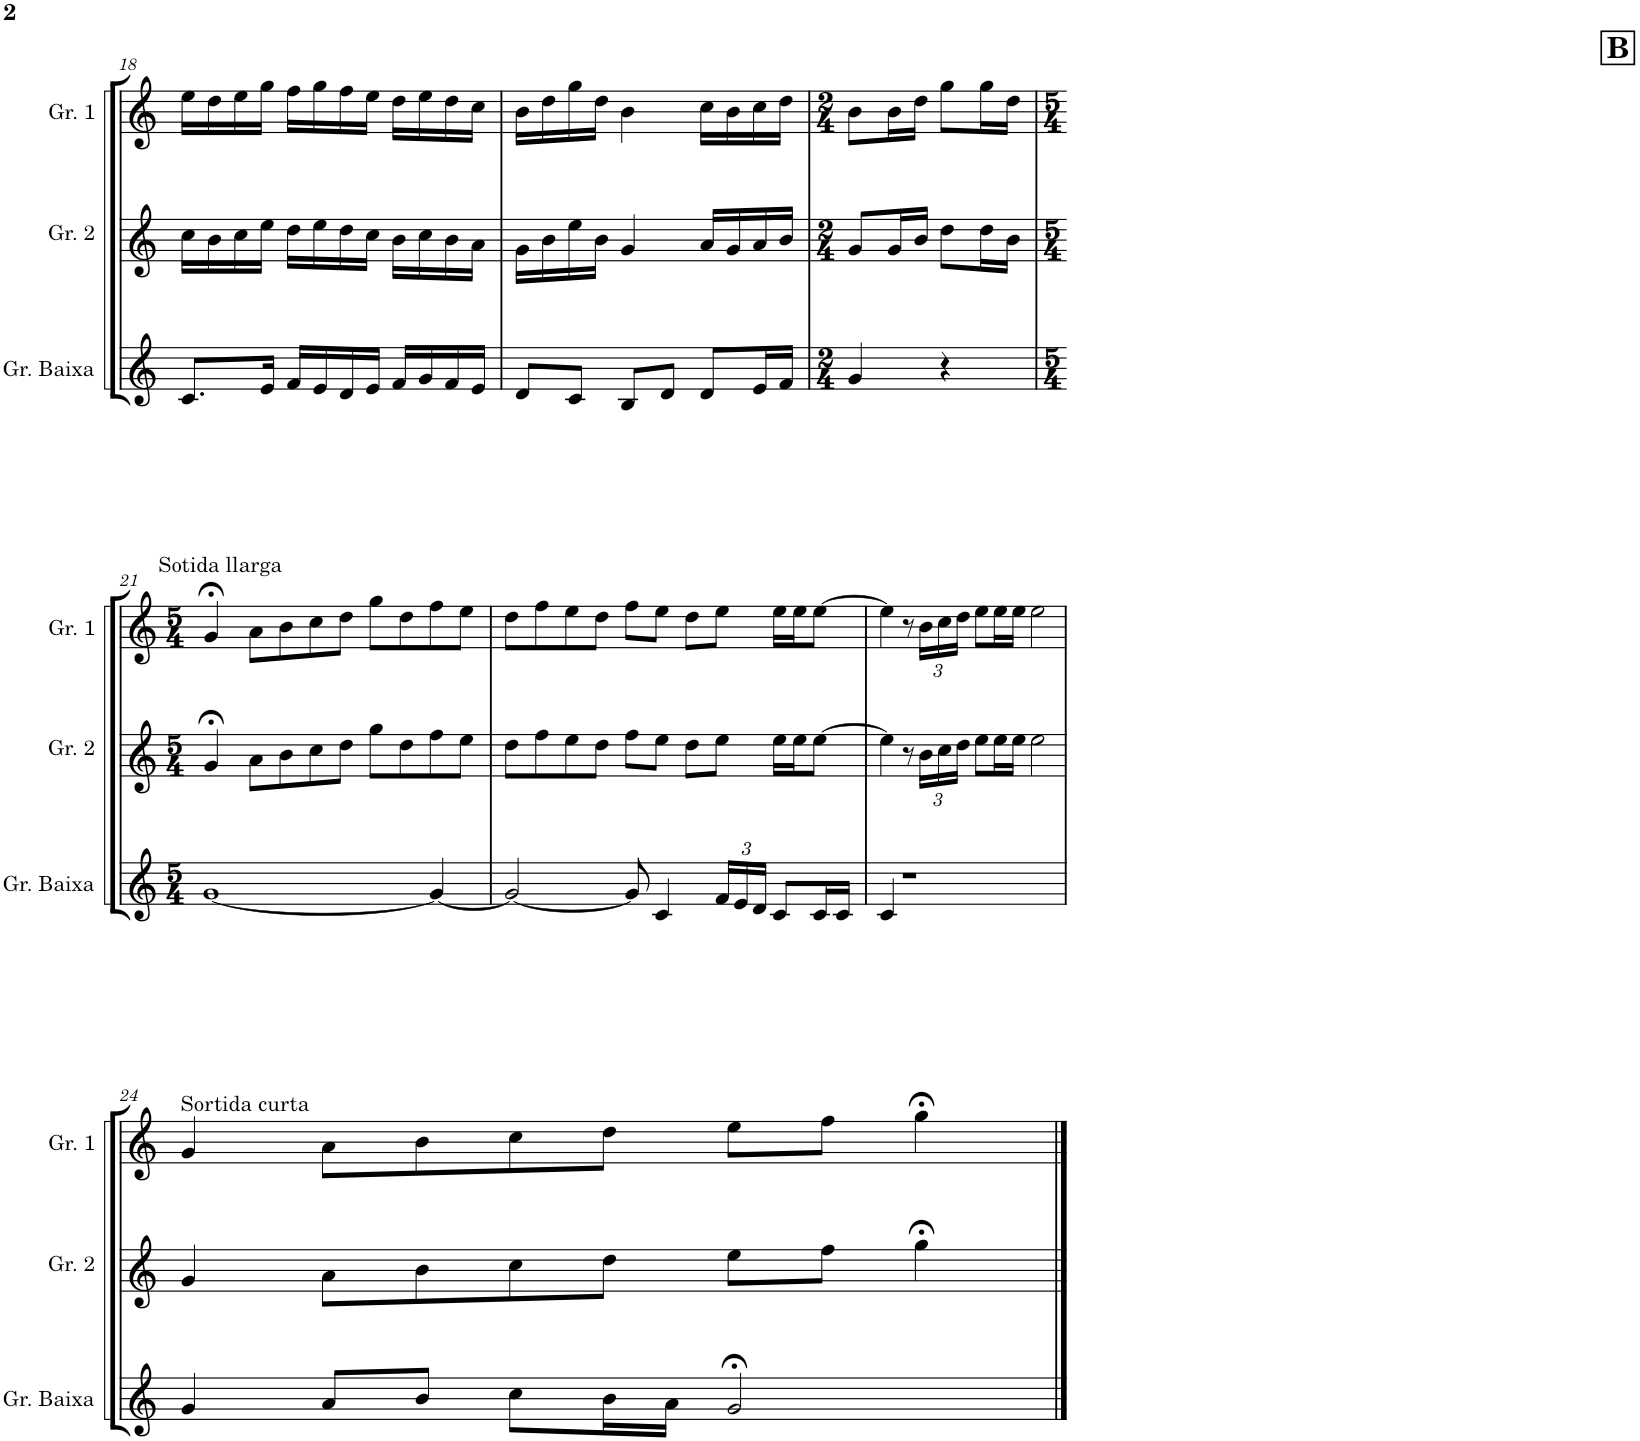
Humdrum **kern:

**kern	**kern	**kern
*part3	*part2	*part1
*staff3	*staff2	*staff1
*I"Gralla Baixa	*I"Gralla 2	*I"Gralla 1
*I'Gr. Baixa	*I'Gr. 2	*I'Gr. 1
!!LO:PB:g=z
*clefG2	*clefG2	*clefG2
*Trd1c2	*Trd1c2	*Trd1c2
*k[]	*k[]	*k[]
*M3/4	*M3/4	*M3/4
=18	=18	=18
8.c/L	16cc\LL	16ee\LL
.	16b\	16dd\
.	16cc\	16ee\
16e/Jk	16ee\JJ	16gg\JJ
16f/LL	16dd\LL	16ff\LL
16e/	16ee\	16gg\
16d/	16dd\	16ff\
16e/JJ	16cc\JJ	16ee\JJ
16f/LL	16b\LL	16dd\LL
16g/	16cc\	16ee\
16f/	16b\	16dd\
16e/JJ	16a\JJ	16cc\JJ
=19	=19	=19
8d/L	16g\LL	16b\LL
.	16b\	16dd\
8c/J	16ee\	16gg\
.	16b\JJ	16dd\JJ
8B/L	4g/	4b\
8d/J	.	.
8d/L	16a/LL	16cc\LL
.	16g/	16b\
16e/L	16a/	16cc\
16f/JJ	16b/JJ	16dd\JJ
!!LO:REH:place=s1:a:B:cj:fs=14:t=B
=20	=20	=20
*M2/4	*M2/4	*M2/4
4g/	8g/L	8b\L
.	16g/L	16b\L
.	16b/JJ	16dd\JJ
4r	8dd\L	8gg\L
.	16dd\L	16gg\L
.	16b\JJ	16dd\JJ
!!LO:LB:g=z
=21	=21	=21
*M5/4	*M5/4	*M5/4
!	!	!LO:TX:a:t=Sotida llarga
[1g	4g;</	4g;</
.	8a\L	8a\L
.	8b\	8b\
.	8cc\	8cc\
.	8dd\J	8dd\J
.	8gg\L	8gg\L
.	8dd\	8dd\
4g/_	8ff\	8ff\
.	8ee\J	8ee\J
=22	=22	=22
2g/_	8dd\L	8dd\L
.	8ff\	8ff\
.	8ee\	8ee\
.	8dd\J	8dd\J
8g/]	8ff\L	8ff\L
4c/	8ee\J	8ee\J
.	8dd\L	8dd\L
*Xbrackettup	*	*
24f/LL	8ee\J	8ee\J
24e/	.	.
24d/JJ	.	.
8c/L	16ee\LL	16ee\LL
.	16ee\J	16ee\J
16c/L	[8ee\J	[8ee\J
16c/JJ	.	.
=23	=23	=23
4c/	4ee\]	4ee\]
1r	8r	8r
*	*Xbrackettup	*Xbrackettup
.	24b\LL	24b\LL
.	24cc\	24cc\
.	24dd\JJ	24dd\JJ
.	8ee\L	8ee\L
.	16ee\L	16ee\L
.	16ee\JJ	16ee\JJ
.	2ee\	2ee\
!!LO:LB:g=z
=24	=24	=24
!	!	!LO:TX:a:t=Sortida curta
4g/	4g/	4g/
8a/L	8a\L	8a\L
8b/J	8b\	8b\
8cc\L	8cc\	8cc\
16b\L	8dd\J	8dd\J
16a\JJ	.	.
2g;</	8ee\L	8ee\L
.	8ff\J	8ff\J
.	4gg;<\	4gg;<\
==	==	==
*-	*-	*-
